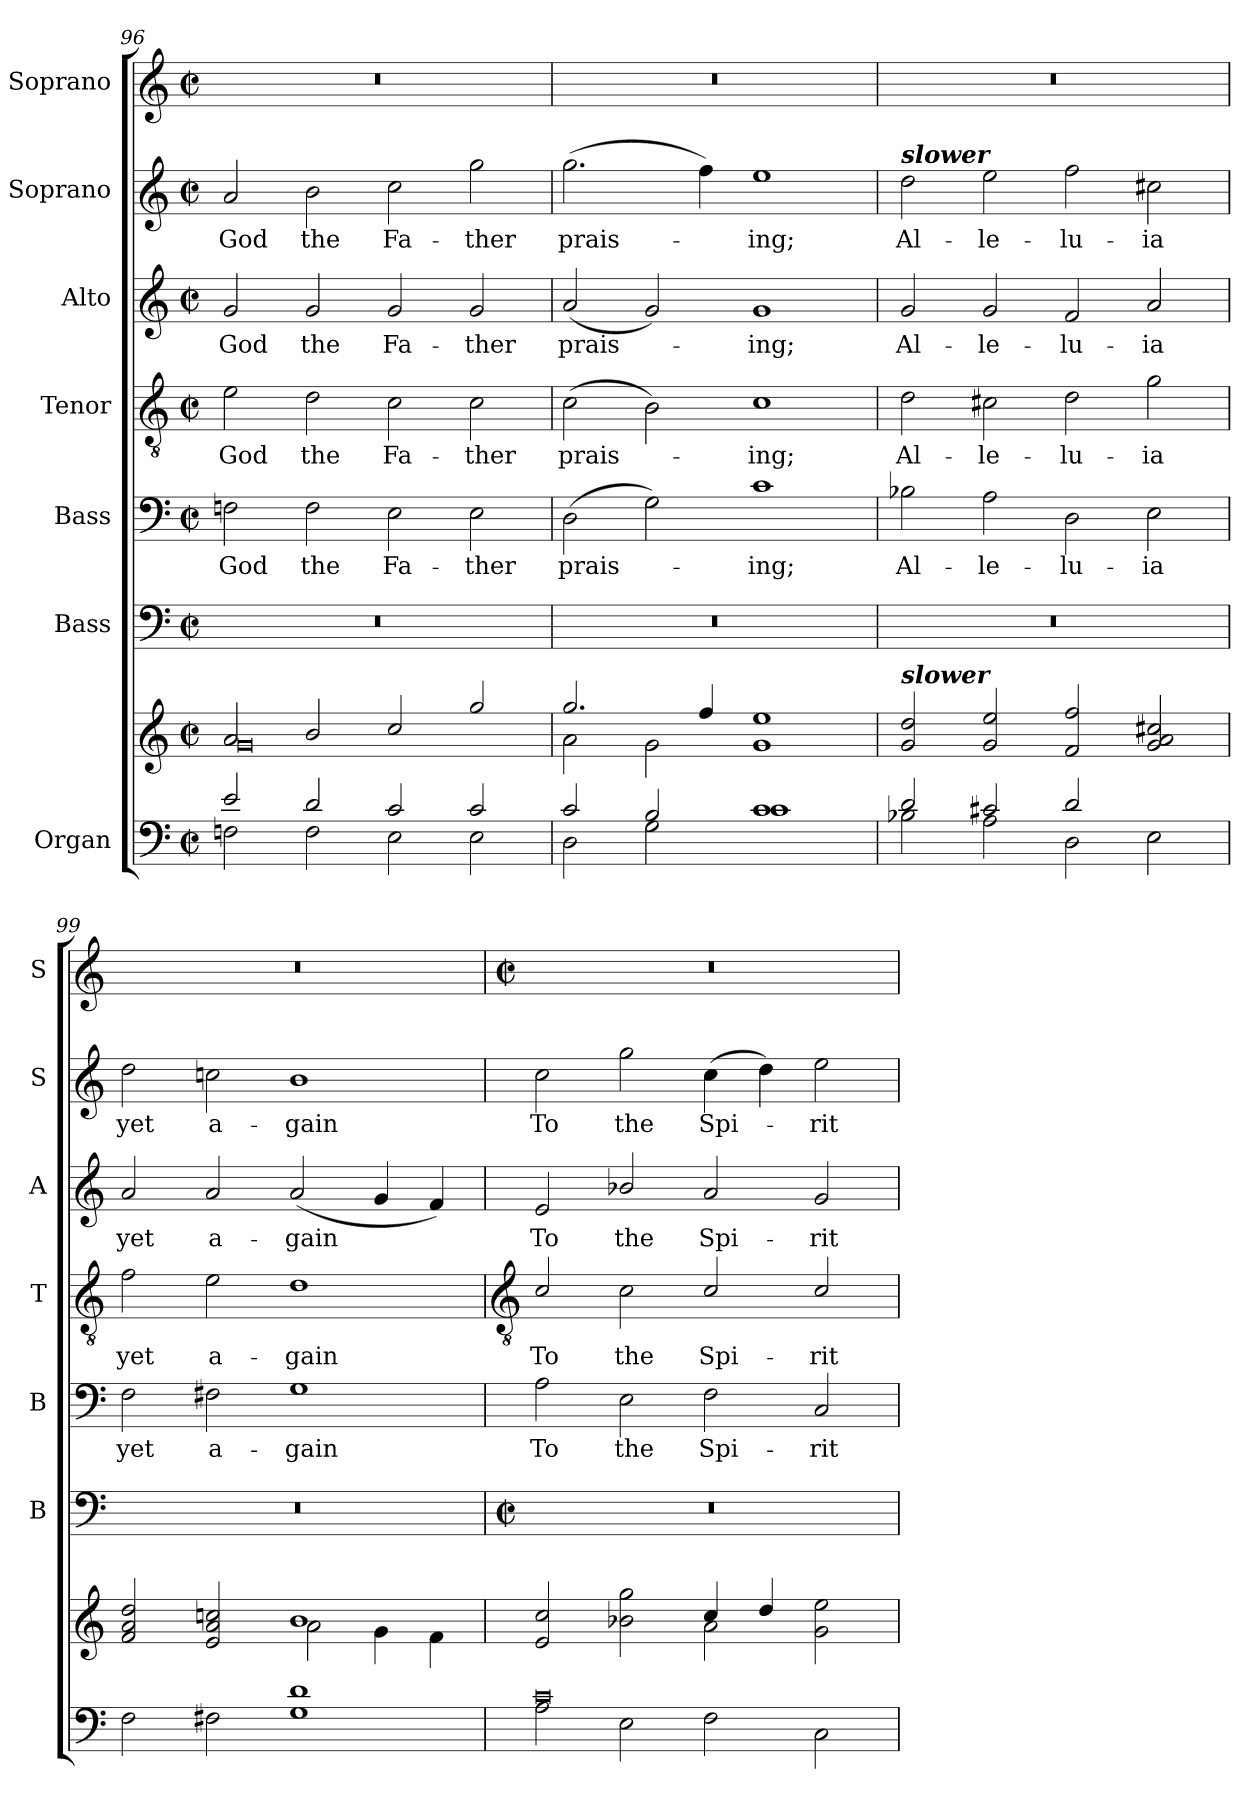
**kern	**kern	**kern	**kern	**text	**kern	**text	**kern	**text	**kern	**text	**kern
*part7	*part7	*part6	*part5	*part5	*part4	*part4	*part3	*part3	*part2	*part2	*part1
*staff8	*staff7	*staff6	*staff5	*staff5	*staff4	*staff4	*staff3	*staff3	*staff2	*staff2	*staff1
*I"Organ	*	*I"Bass	*I"Bass	*	*I"Tenor	*	*I"Alto	*	*I"Soprano	*	*I"Soprano
*	*	*I'B	*I'B	*	*I'T	*	*I'A	*	*I'S	*	*I'S
*clefF4	*clefG2	*clefF4	*clefF4	*	*clefGv2	*	*clefG2	*	*clefG2	*	*clefG2
*k[]	*k[]	*k[]	*k[]	*	*k[]	*	*k[]	*	*k[]	*	*k[]
*C:	*C:	*C:	*C:	*	*C:	*	*C:	*	*C:	*	*C:
*M4/2	*M4/2	*M4/2	*M4/2	*	*M4/2	*	*M4/2	*	*M4/2	*	*M4/2
*met(c|)	*met(c|)	*met(c|)	*met(c|)	*	*met(c|)	*	*met(c|)	*	*met(c|)	*	*met(c|)
=96	=96	=96	=96	=96	=96	=96	=96	=96	=96	=96	=96
*^	*^	*	*	*	*	*	*	*	*	*	*
!	!	!	!	!	!	!LO:LY:b	!	!LO:LY:b	!	!LO:LY:b	!	!LO:LY:b	!
2e/	2Fn\	2a	0g\	0r	2Fn	God	2e	God	2g	God	2a	God	0r
!	!	!	!	!	!	!LO:LY:b	!	!LO:LY:b	!	!LO:LY:b	!	!LO:LY:b	!
2d/	2F\	2b/	.	.	2F	the	2d	the	2g	the	2b	the	.
!	!	!	!	!	!	!LO:LY:b	!	!LO:LY:b	!	!LO:LY:b	!	!LO:LY:b	!
2c/	2E\	2cc/	.	.	2E	Fa-	2c	Fa-	2g	Fa-	2cc	Fa-	.
!	!	!	!	!	!	!LO:LY:b	!	!LO:LY:b	!	!LO:LY:b	!	!LO:LY:b	!
2c/	2E\	2gg/	.	.	2E	-ther	2c	-ther	2g	-ther	2gg	-ther	.
=97	=97	=97	=97	=97	=97	=97	=97	=97	=97	=97	=97	=97	=97
!	!	!	!	!	!	!LO:LY:b	!	!LO:LY:b	!	!LO:LY:b	!	!LO:LY:b	!
2c/	2D\	2.gg/	2a\	0r	(>2D	prais-	(>2c	prais-	(<2a	prais-	(>2.gg	prais-	0r
2B/	2G\	.	2g\	.	2G)	.	2B)	.	2g)	.	.	.	.
.	.	4ff/	.	.	.	.	.	.	.	.	4ff)	.	.
!	!	!	!	!	!	!LO:LY:b	!	!LO:LY:b	!	!LO:LY:b	!	!LO:LY:b	!
1c/	1c\	1ee	1g\	.	1c	ing;	1c	ing;	1g	ing;	1ee	ing;	.
=98	=98	=98	=98	=98	=98	=98	=98	=98	=98	=98	=98	=98	=98
!	!	!	!	!	!	!	!	!	!	!	!LO:TX:a:Bi:t=slower	!	!
!	!	!LO:TX:a:Bi:t=slower	!	!	!	!	!	!	!	!	!	!	!
!	!	!	!	!	!	!LO:LY:b	!	!LO:LY:b	!	!LO:LY:b	!	!LO:LY:b	!
2d/	2B-X\	2g 2dd	0ryy	0r	2B-X	Al-	2d	Al-	2g	Al-	2dd	Al-	0r
!	!	!	!	!	!	!LO:LY:b	!	!LO:LY:b	!	!LO:LY:b	!	!LO:LY:b	!
2c#X/	2A\	2g 2ee	.	.	2A	-le-	2c#X	-le-	2g	-le-	2ee	-le-	.
!	!	!	!	!	!	!LO:LY:b	!	!LO:LY:b	!	!LO:LY:b	!	!LO:LY:b	!
2d/	2D\	2f 2ff	.	.	2D	-lu-	2d	-lu-	2f	-lu-	2ff	-lu-	.
!	!	!	!	!	!	!LO:LY:b	!	!LO:LY:b	!	!LO:LY:b	!	!LO:LY:b	!
2ryy	2E\	2g 2a 2cc#X	.	.	2E	-ia	2g	-ia	2a	-ia	2cc#X	-ia	.
=99	=99	=99	=99	=99	=99	=99	=99	=99	=99	=99	=99	=99	=99
!	!	!	!	!	!	!LO:LY:b	!	!LO:LY:b	!	!LO:LY:b	!	!LO:LY:b	!
1ryy	2F\	2f 2a 2dd	1ryy	0r	2F	yet	2f	yet	2a	yet	2dd	yet	0r
!	!	!	!	!	!	!LO:LY:b	!	!LO:LY:b	!	!LO:LY:b	!	!LO:LY:b	!
.	2F#X\	2e 2a 2ccn	.	.	2F#X	a-	2e	a-	2a	a-	2ccn	a-	.
!	!	!	!	!	!	!LO:LY:b	!	!LO:LY:b	!	!LO:LY:b	!	!LO:LY:b	!
1d/	1G\	1b	2a\	.	1G	-gain	1d	-gain	(<2a	-gain	1b	-gain	.
.	.	.	4g\	.	.	.	.	.	4g	.	.	.	.
.	.	.	4f\	.	.	.	.	.	4f)	.	.	.	.
!!LO:LB:g=z
=100	=100	=100	=100	=100	=100	=100	=100	=100	=100	=100	=100	=100	=100
*	*	*	*	*	*	*	*clefGv2	*	*	*	*	*	*
*	*	*	*	*M4/2	*	*	*	*	*	*	*	*	*M4/2
*	*	*	*	*met(c|)	*	*	*	*	*	*	*	*	*met(c|)
!	!	!	!	!	!	!LO:LY:b	!	!LO:LY:b	!	!LO:LY:b	!	!LO:LY:b	!
*	*	*	*	*	*^	*	*^	*	*	*	*	*	*
0c/	2A	2e 2cc	2ryy	0r	2A\	0ryy	To	2c	0ryy	To	2e	To	2cc	To	0r
!	!	!	!	!	!	!	!LO:LY:b	!	!	!LO:LY:b	!	!LO:LY:b	!	!LO:LY:b	!
.	2E	2b-X 2gg	2ryy	.	2E\	.	the	2c\	.	the	2b-X/	the	2gg	the	.
!	!	!	!	!	!	!	!LO:LY:b	!	!	!LO:LY:b	!	!LO:LY:b	!	!LO:LY:b	!
.	2F	4cc/	2a\	.	2F\	.	Spi-	2c	.	Spi-	2a	Spi-	(>4cc	Spi-	.
.	.	4dd/	.	.	.	.	.	.	.	.	.	.	4dd)	.	.
!	!	!	!	!	!	!	!LO:LY:b	!	!	!LO:LY:b	!	!LO:LY:b	!	!LO:LY:b	!
.	2C	2g 2ee	2ryy	.	2C/	.	-rit	2c	.	-rit	2g	-rit	2ee	rit	.
*v	*v	*	*	*	*v	*v	*	*v	*v	*	*	*	*	*	*
*	*v	*v	*	*	*	*	*	*	*	*	*	*
=	=	=	=	=	=	=	=	=	=	=	=
*-	*-	*-	*-	*-	*-	*-	*-	*-	*-	*-	*-
